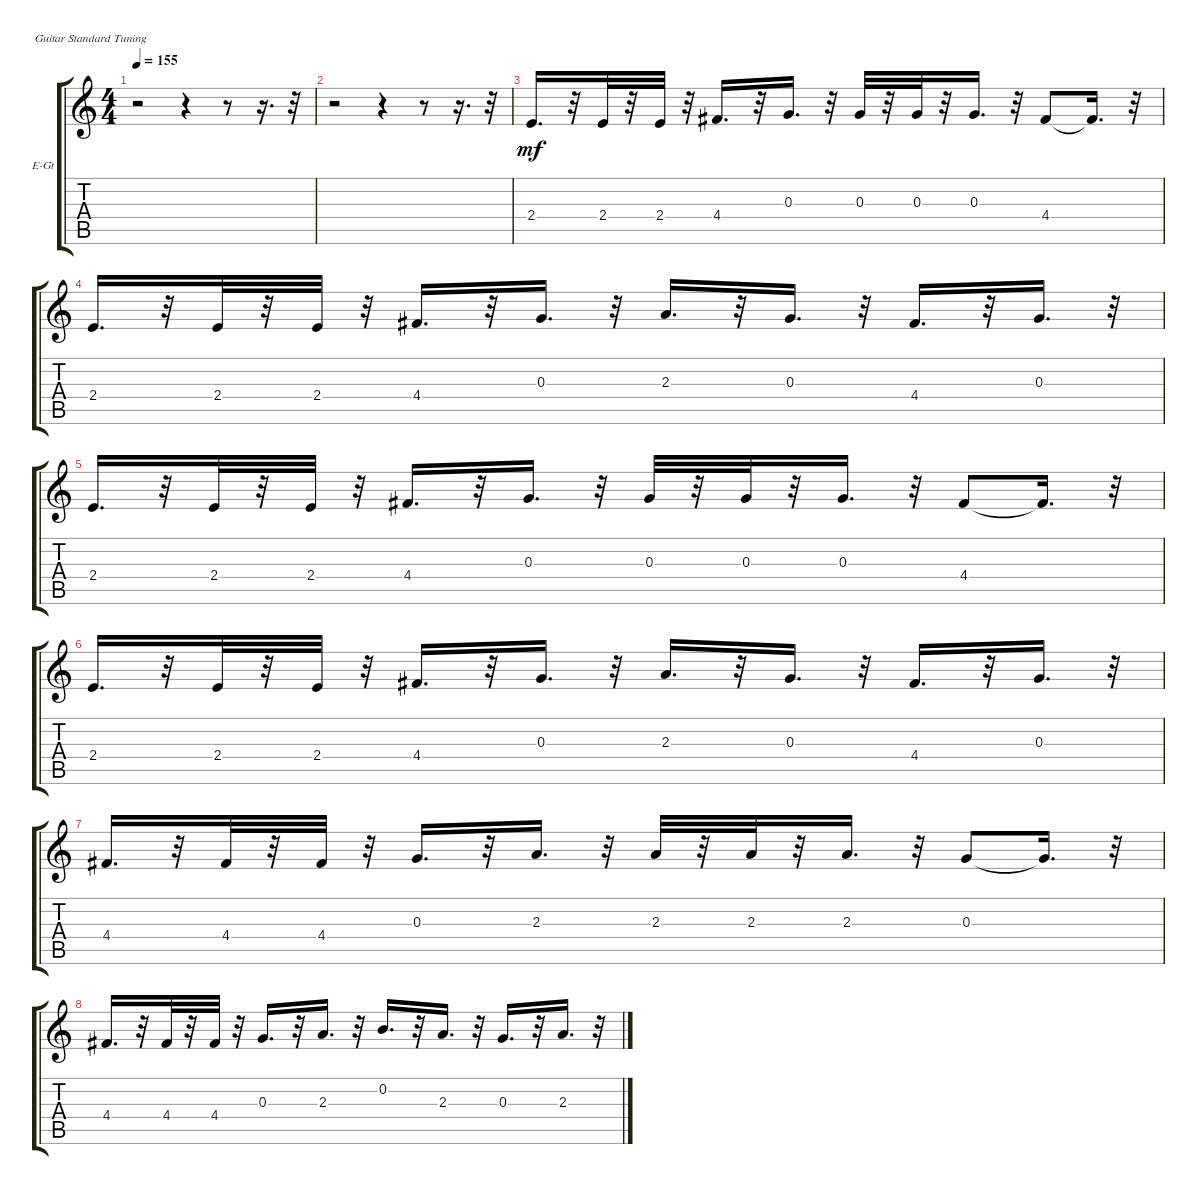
\bracketExtendMode groupsimilarinstruments
\firstSystemTrackNameOrientation horizontal
\otherSystemsTrackNameOrientation horizontal
\track ("" "E-Gt") {instrument electricguitarclean}
\staff {score tabs}
\tuning (E4 B3 G3 D3 A2 E2)
\ts (4 4)
\tempo 155
\clef g2
\ks c
r.2{dy mf} r.4 r.8 r.16{d} r.32 |
r.2 r.4 r.8 r.16{d} r.32 |
2.4.16{d} r.32 2.4.32 r.32 2.4.32 r.32 4.4.16{d} r.32 0.3.16{d} r.32 0.3.32 r.32 0.3.32 r.32 0.3.16{d} r.32 4.4.8 4.4{t}.16{d} r.32 |
2.4.16{d} r.32 2.4.32 r.32 2.4.32 r.32 4.4.16{d} r.32 0.3.16{d} r.32 2.3.16{d} r.32 0.3.16{d} r.32 4.4.16{d} r.32 0.3.16{d} r.32 |
2.4.16{d} r.32 2.4.32 r.32 2.4.32 r.32 4.4.16{d} r.32 0.3.16{d} r.32 0.3.32 r.32 0.3.32 r.32 0.3.16{d} r.32 4.4.8 4.4{t}.16{d} r.32 |
2.4.16{d} r.32 2.4.32 r.32 2.4.32 r.32 4.4.16{d} r.32 0.3.16{d} r.32 2.3.16{d} r.32 0.3.16{d} r.32 4.4.16{d} r.32 0.3.16{d} r.32 |
4.4.16{d} r.32 4.4.32 r.32 4.4.32 r.32 0.3.16{d} r.32 2.3.16{d} r.32 2.3.32 r.32 2.3.32 r.32 2.3.16{d} r.32 0.3.8 0.3{t}.16{d} r.32 |
4.4.16{d} r.32 4.4.32 r.32 4.4.32 r.32 0.3.16{d} r.32 2.3.16{d} r.32 0.2.16{d} r.32 2.3.16{d} r.32 0.3.16{d} r.32 2.3.16{d} r.32
